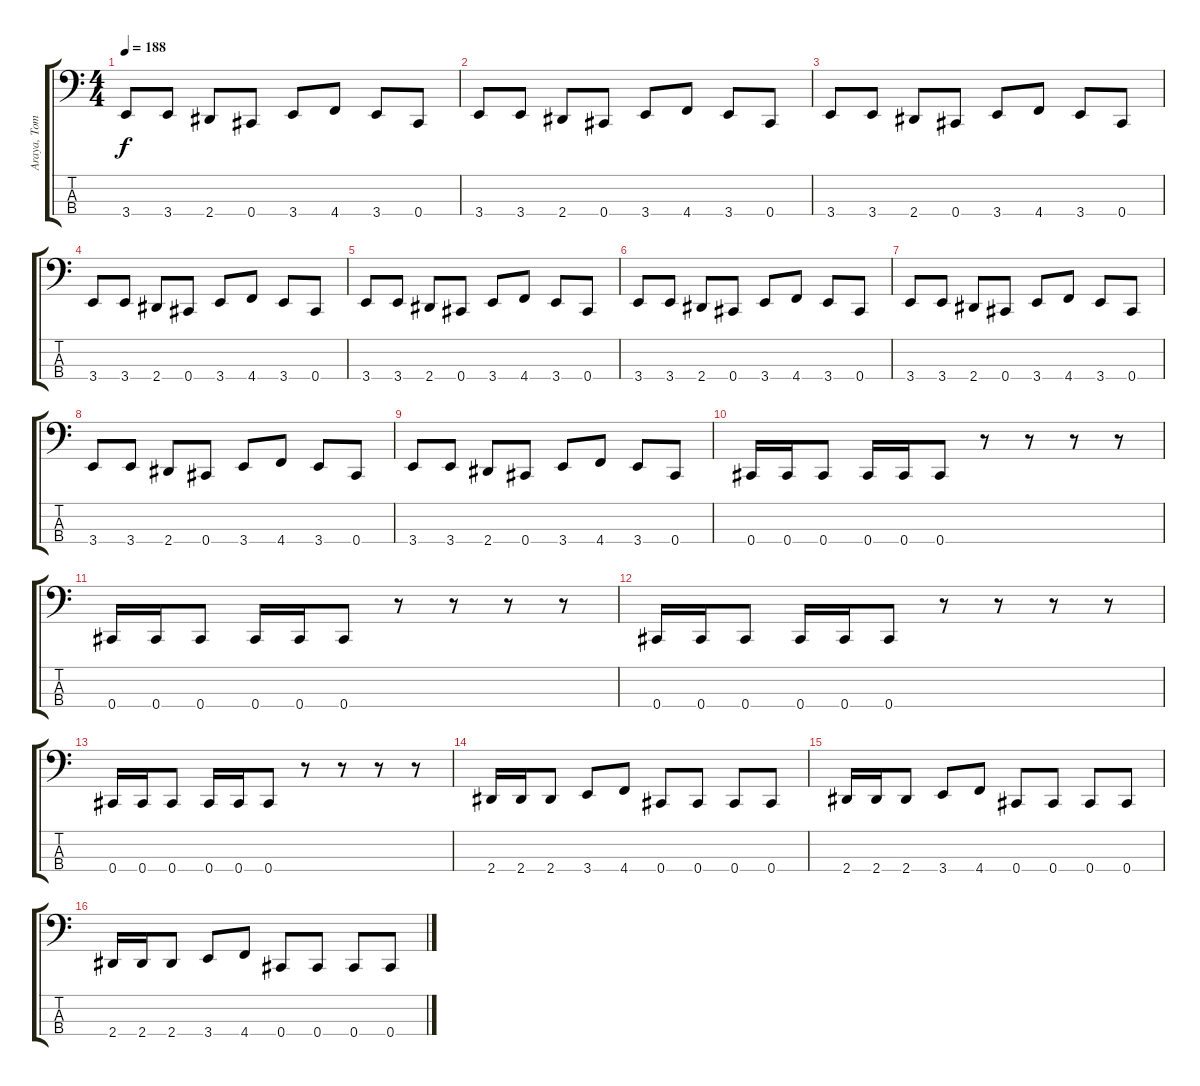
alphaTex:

\track ("Araya, Tom" "Araya, Tom") {instrument electricbasspick}
\staff {score tabs}
\tuning (E2 B1 Gb1 Db1) {hide}
\ts (4 4)
\tempo 188
\clef f4
\ks c
3.4.8{dy f} 3.4.8 2.4.8 0.4.8 3.4.8 4.4.8 3.4.8 0.4.8 |
3.4.8 3.4.8 2.4.8 0.4.8 3.4.8 4.4.8 3.4.8 0.4.8 |
3.4.8 3.4.8 2.4.8 0.4.8 3.4.8 4.4.8 3.4.8 0.4.8 |
3.4.8 3.4.8 2.4.8 0.4.8 3.4.8 4.4.8 3.4.8 0.4.8 |
3.4.8 3.4.8 2.4.8 0.4.8 3.4.8 4.4.8 3.4.8 0.4.8 |
3.4.8 3.4.8 2.4.8 0.4.8 3.4.8 4.4.8 3.4.8 0.4.8 |
3.4.8 3.4.8 2.4.8 0.4.8 3.4.8 4.4.8 3.4.8 0.4.8 |
3.4.8 3.4.8 2.4.8 0.4.8 3.4.8 4.4.8 3.4.8 0.4.8 |
3.4.8 3.4.8 2.4.8 0.4.8 3.4.8 4.4.8 3.4.8 0.4.8 |
0.4.16 0.4.16 0.4.8 0.4.16 0.4.16 0.4.8 r.8 r.8 r.8 r.8 |
0.4.16 0.4.16 0.4.8 0.4.16 0.4.16 0.4.8 r.8 r.8 r.8 r.8 |
0.4.16 0.4.16 0.4.8 0.4.16 0.4.16 0.4.8 r.8 r.8 r.8 r.8 |
0.4.16 0.4.16 0.4.8 0.4.16 0.4.16 0.4.8 r.8 r.8 r.8 r.8 |
2.4.16 2.4.16 2.4.8 3.4.8 4.4.8 0.4.8 0.4.8 0.4.8 0.4.8 |
2.4.16 2.4.16 2.4.8 3.4.8 4.4.8 0.4.8 0.4.8 0.4.8 0.4.8 |
2.4.16 2.4.16 2.4.8 3.4.8 4.4.8 0.4.8 0.4.8 0.4.8 0.4.8
